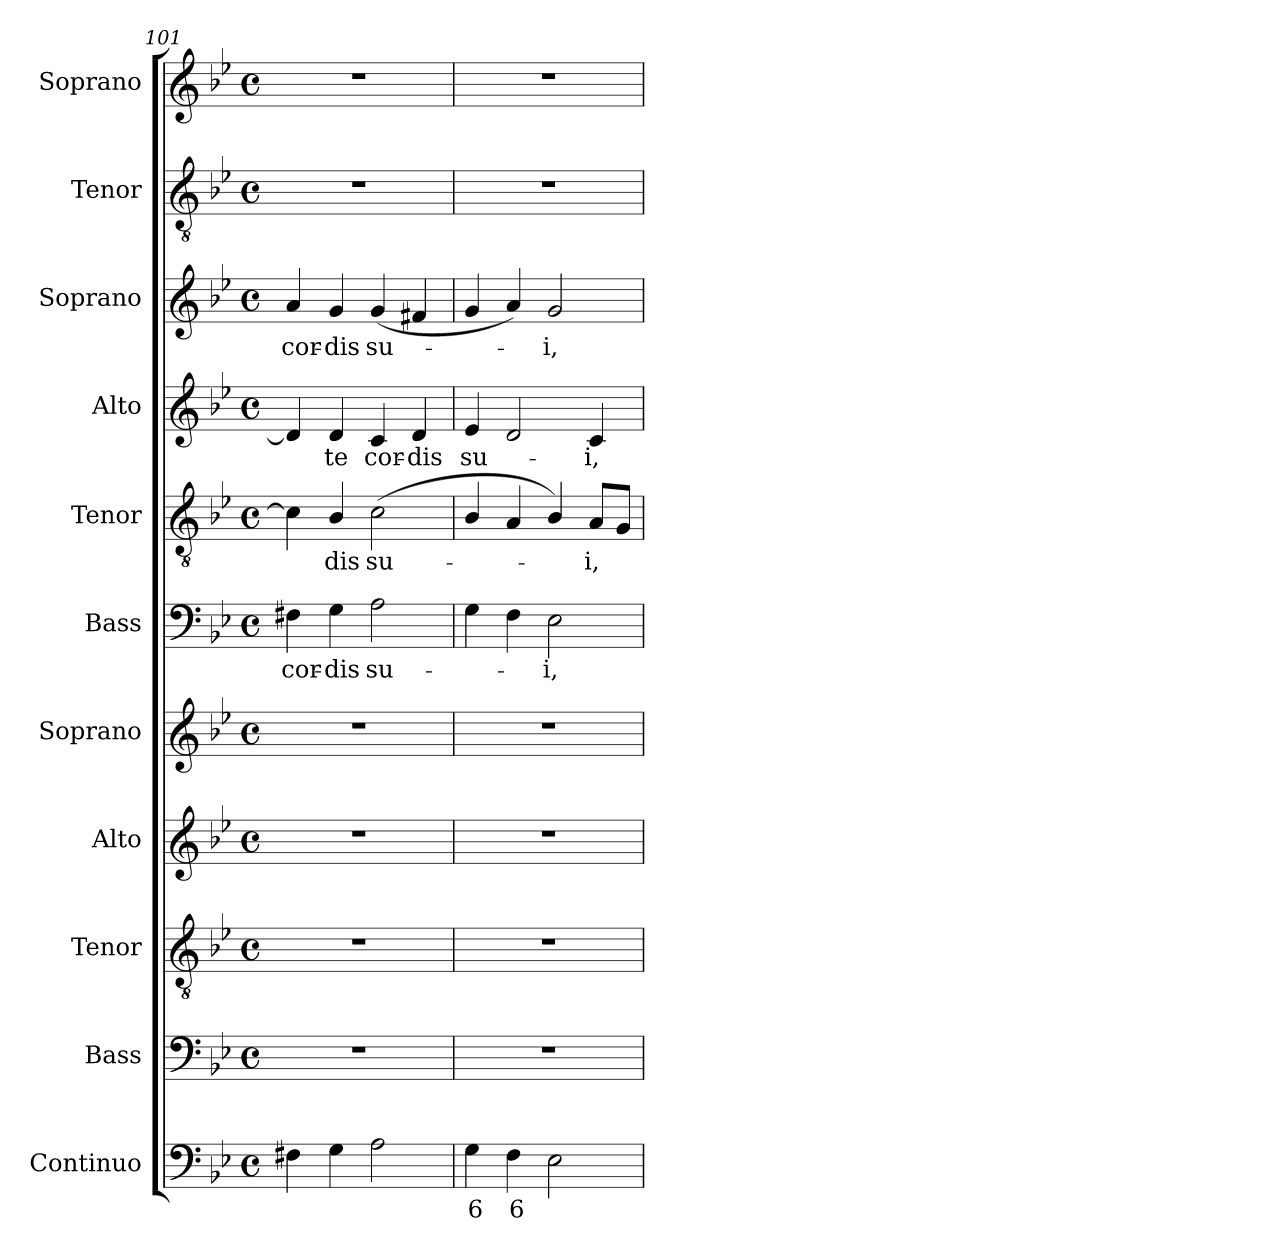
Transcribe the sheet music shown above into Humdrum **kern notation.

**kern	**text	**kern	**kern	**kern	**kern	**kern	**text	**kern	**text	**kern	**text	**kern	**text	**kern	**kern
*part11	*part11	*part10	*part9	*part8	*part7	*part6	*part6	*part5	*part5	*part4	*part4	*part3	*part3	*part2	*part1
*staff11	*staff11	*staff10	*staff9	*staff8	*staff7	*staff6	*staff6	*staff5	*staff5	*staff4	*staff4	*staff3	*staff3	*staff2	*staff1
*I"Continuo	*	*I"Bass	*I"Tenor	*I"Alto	*I"Soprano	*I"Bass	*	*I"Tenor	*	*I"Alto	*	*I"Soprano	*	*I"Tenor	*I"Soprano
*I'Cont.	*	*I'B.	*I'T.	*I'A.	*I'S.	*I'B.	*	*I'T.	*	*I'A.	*	*I'S.	*	*I'T.	*I'S.
!!LO:PB:g=z
*clefF4	*	*clefF4	*clefGv2	*clefG2	*clefG2	*clefF4	*	*clefGv2	*	*clefG2	*	*clefG2	*	*clefGv2	*clefG2
*	*	*	*ITrd7c12	*	*	*	*	*ITrd7c12	*	*	*	*	*	*ITrd7c12	*
*k[b-e-]	*	*k[b-e-]	*k[b-e-]	*k[b-e-]	*k[b-e-]	*k[b-e-]	*	*k[b-e-]	*	*k[b-e-]	*	*k[b-e-]	*	*k[b-e-]	*k[b-e-]
*B-:	*	*B-:	*B-:	*B-:	*B-:	*B-:	*	*B-:	*	*B-:	*	*B-:	*	*B-:	*B-:
*M4/4	*	*M4/4	*M4/4	*M4/4	*M4/4	*M4/4	*	*M4/4	*	*M4/4	*	*M4/4	*	*M4/4	*M4/4
*met(c)	*	*met(c)	*met(c)	*met(c)	*met(c)	*met(c)	*	*met(c)	*	*met(c)	*	*met(c)	*	*met(c)	*met(c)
=101	=101	=101	=101	=101	=101	=101	=101	=101	=101	=101	=101	=101	=101	=101	=101
!	!	!	!	!	!	!	!LO:LY:b:color=#000000	!	!	!	!	!	!	!	!
!	!	!	!	!	!	!	!	!	!	!	!	!	!LO:LY:b:color=#000000	!	!
4F#Xi\	.	1r	1r	1r	1r	4F#Xi\	cor-	4Ci\]	.	4di/]	.	4ai/	cor-	1r	1r
!	!	!	!	!	!	!	!LO:LY:b:color=#000000	!	!	!	!	!	!	!	!
!	!	!	!	!	!	!	!	!	!LO:LY:b:color=#000000	!	!	!	!	!	!
!	!	!	!	!	!	!	!	!	!	!	!LO:LY:b:color=#000000	!	!	!	!
!	!	!	!	!	!	!	!	!	!	!	!	!	!LO:LY:b:color=#000000	!	!
4Gi\	.	.	.	.	.	4Gi\	-dis	4BB-i/	-dis	4di/	-te	4gi/	-dis	.	.
!	!	!	!	!	!	!	!LO:LY:b:color=#000000	!	!	!	!	!	!	!	!
!	!	!	!	!	!	!	!	!	!LO:LY:b:color=#000000	!	!	!	!	!	!
!	!	!	!	!	!	!	!	!	!	!	!LO:LY:b:color=#000000	!	!	!	!
!	!	!	!	!	!	!	!	!	!	!	!	!	!LO:LY:b:color=#000000	!	!
2Ai\	.	.	.	.	.	2Ai\	su-	(2Ci\	su-	4ci/	cor-	(4gi/	su-	.	.
!	!	!	!	!	!	!	!	!	!	!	!LO:LY:b:color=#000000	!	!	!	!
.	.	.	.	.	.	.	.	.	.	4di/	-dis	4f#Xi/	.	.	.
=102	=102	=102	=102	=102	=102	=102	=102	=102	=102	=102	=102	=102	=102	=102	=102
!	!LO:LY:b:color=#000000	!	!	!	!	!	!	!	!	!	!	!	!	!	!
!	!	!	!	!	!	!	!	!	!	!	!LO:LY:b:color=#000000	!	!	!	!
4Gi\	6	1r	1r	1r	1r	4Gi\	.	4BB-i/	.	4e-i/	su-	4gi/	.	1r	1r
!	!LO:LY:b:color=#000000	!	!	!	!	!	!	!	!	!	!	!	!	!	!
4Fi\	6	.	.	.	.	4Fi\	.	4AAi/	.	2di/	.	4ai/)	.	.	.
!	!	!	!	!	!	!	!LO:LY:b:color=#000000	!	!	!	!	!	!	!	!
!	!	!	!	!	!	!	!	!	!	!	!	!	!LO:LY:b:color=#000000	!	!
2E-i\	.	.	.	.	.	2E-i\	-i,	4BB-i/)	.	.	.	2gi/	-i,	.	.
!	!	!	!	!	!	!	!	!	!LO:LY:b:color=#000000	!	!	!	!	!	!
!	!	!	!	!	!	!	!	!	!	!	!LO:LY:b:color=#000000	!	!	!	!
.	.	.	.	.	.	.	.	8AAi/L	-i,	4ci/	-i,	.	.	.	.
.	.	.	.	.	.	.	.	8GGi/J	.	.	.	.	.	.	.
=	=	=	=	=	=	=	=	=	=	=	=	=	=	=	=
*-	*-	*-	*-	*-	*-	*-	*-	*-	*-	*-	*-	*-	*-	*-	*-
